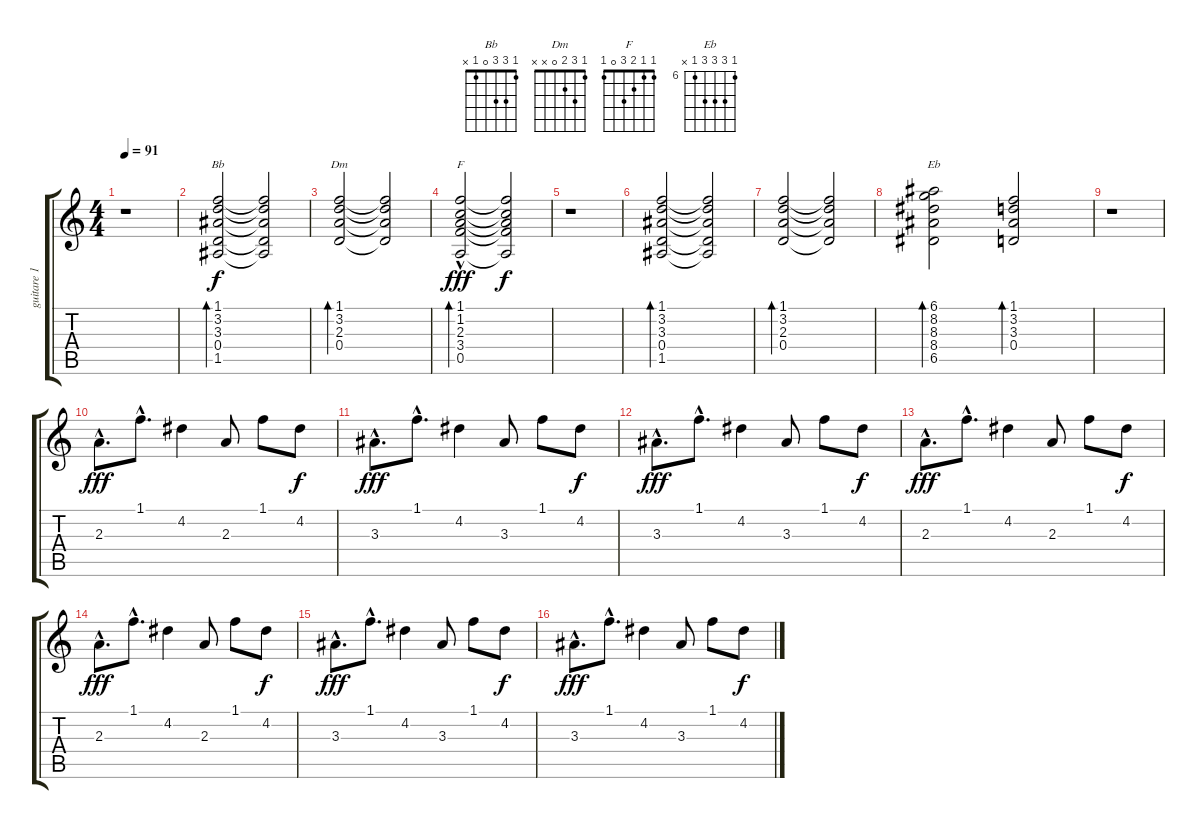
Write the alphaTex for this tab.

\track ("guitare 1" "guitare 1") {instrument distortionguitar}
\staff {score tabs}
\tuning (E4 B3 G3 D3 A2 E2) {hide}
\chord ("Bb" 1 3 3 0 1 x)
\chord ("Dm" 1 3 2 0 x x)
\chord ("F" 1 1 2 3 0 1)
\chord ("Eb" 6 8 8 8 6 x) {firstfret 6}
\ts (4 4)
\tempo 91
\clef g2
\ks c
r.1{dy f} |
(1.1 3.2 3.3 0.4 1.5).2{bd 240 ch "Bb"} (1.1{t} 3.2{t} 3.3{t} 0.4{t} 1.5{t}).2 |
(1.1 3.2 2.3 0.4).2{bd 240 ch "Dm"} (1.1{t} 3.2{t} 2.3{t} 0.4{t}).2 |
(1.1 1.2 2.3 3.4{hac} 0.5{hac}).2{bd 240 ch "F" dy fff} (1.1{t} 1.2{t} 2.3{t} 3.4{t} 0.5{t}).2{dy f} |
r.1 |
(1.1 3.2 3.3 0.4 1.5).2{bd 240} (1.1{t} 3.2{t} 3.3{t} 0.4{t} 1.5{t}).2 |
(1.1 3.2 2.3 0.4).2{bd 240} (1.1{t} 3.2{t} 2.3{t} 0.4{t}).2 |
(6.1 8.2 8.3 8.4 6.5).2{bd 240 ch "Eb"} (1.1 3.2 3.3 0.4).2{bd 240} |
r.1 |
2.3{hac}.8{d dy fff volume 12} 1.1{hac}.8{d} 4.2.4 2.3.8 1.1.8 4.2.8{dy f} |
3.3{hac}.8{d dy fff} 1.1{hac}.8{d} 4.2.4 3.3.8 1.1.8 4.2.8{dy f} |
3.3{hac}.8{d dy fff} 1.1{hac}.8{d} 4.2.4 3.3.8 1.1.8 4.2.8{dy f} |
2.3{hac}.8{d dy fff volume 12} 1.1{hac}.8{d} 4.2.4 2.3.8 1.1.8 4.2.8{dy f} |
2.3{hac}.8{d dy fff} 1.1{hac}.8{d volume 12} 4.2.4{volume 12} 2.3.8 1.1.8 4.2.8{dy f} |
3.3{hac}.8{d dy fff} 1.1{hac}.8{d} 4.2.4 3.3.8 1.1.8 4.2.8{dy f} |
3.3{hac}.8{d dy fff} 1.1{hac}.8{d} 4.2.4 3.3.8 1.1.8 4.2.8{dy f}
